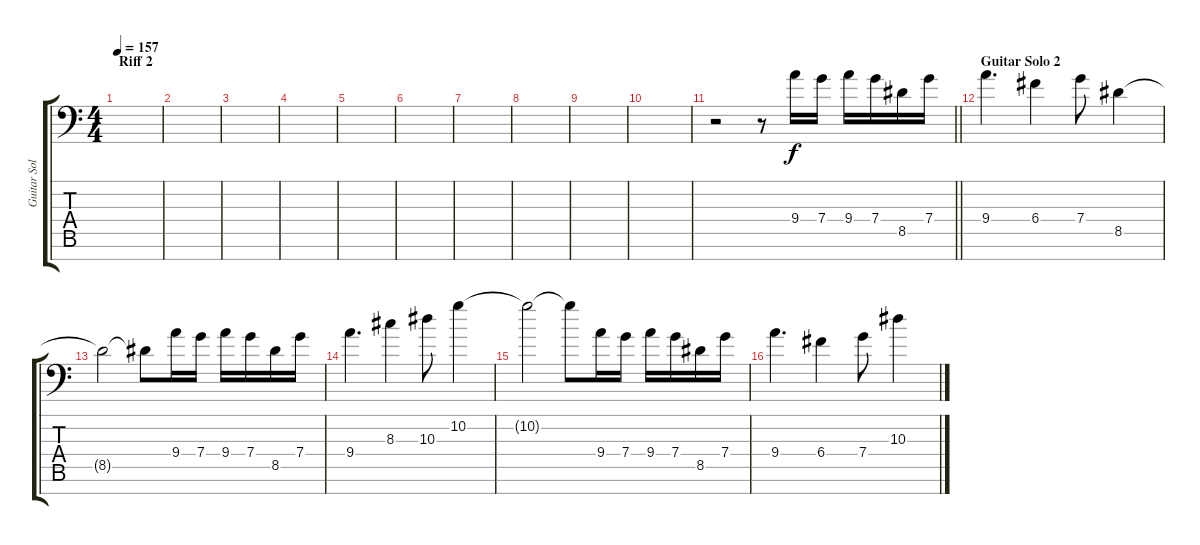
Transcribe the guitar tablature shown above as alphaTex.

\track ("Guitar Solo" "Guitar Sol") {instrument distortionguitar}
\staff {score tabs}
\tuning (D4 A3 F3 C3 G2 D2 A1) {hide}
\ts (4 4)
\section ("" "Riff 2")
\tempo 157
\clef f4
\ks c
|
|
|
|
|
|
|
|
|
|
\barLineRight lightlight
r.2 r.8 9.4.16 7.4.16 9.4.16 7.4.16 8.5.16 7.4.16 |
\section ("" "Guitar Solo 2")
9.4.4{d} 6.4.4 7.4.8 8.5.4 |
8.5{t}.2 8.5{t}.8 9.4.16 7.4.16 9.4.16 7.4.16 8.5.16 7.4.16 |
9.4.4{d} 8.3.4 10.3.8 10.2.4 |
10.2{t}.2 10.2{t}.8 9.4.16 7.4.16 9.4.16 7.4.16 8.5.16 7.4.16 |
9.4.4{d} 6.4.4 7.4.8 10.3.4
